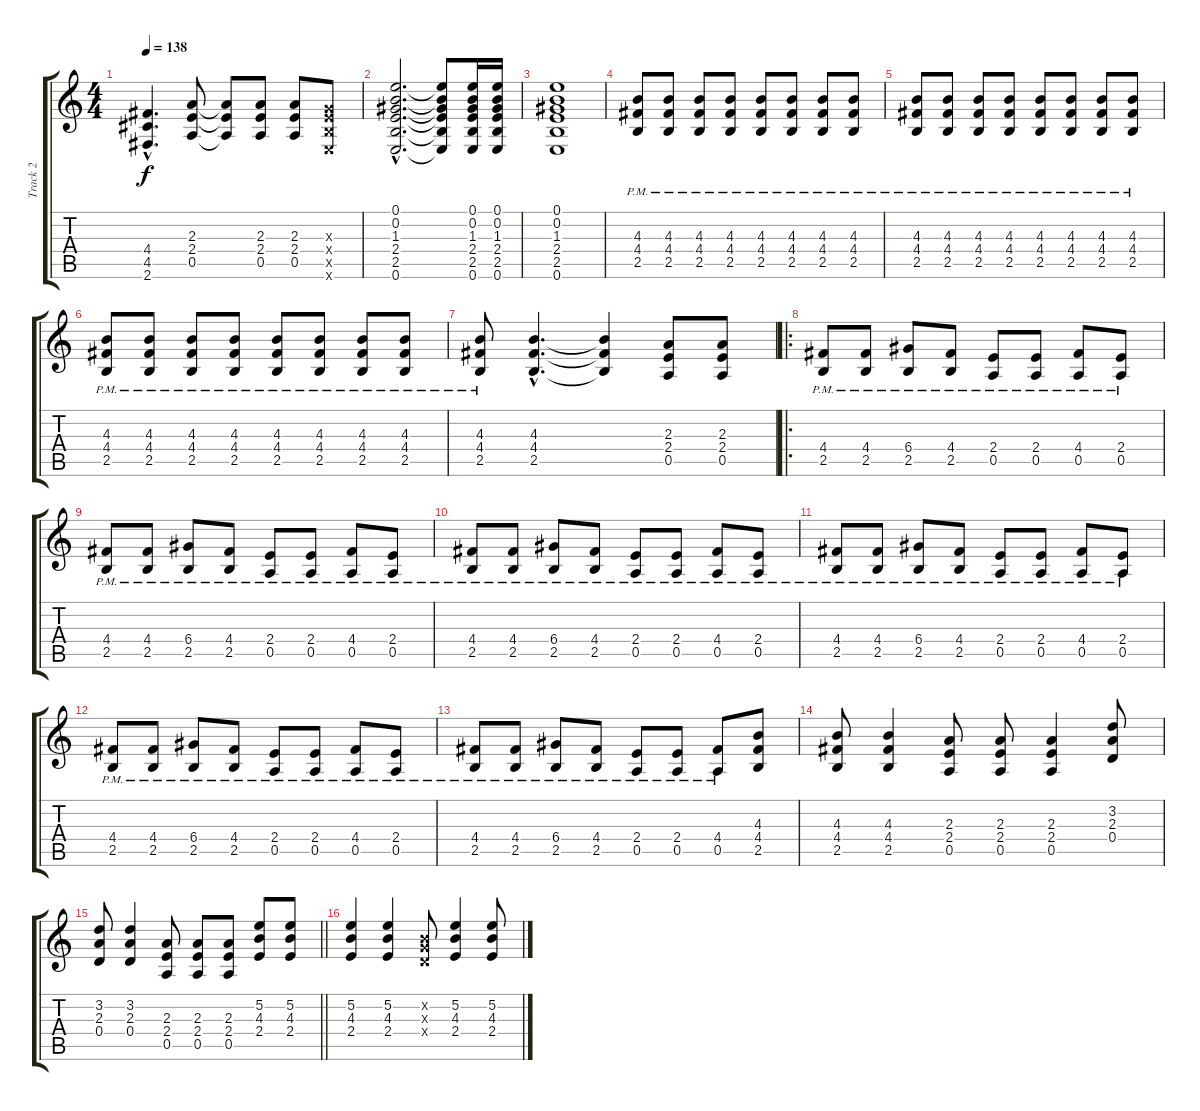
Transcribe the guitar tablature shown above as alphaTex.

\track ("Track 2" "Track 2") {instrument distortionguitar}
\staff {score tabs}
\tuning (E4 B3 G3 D3 A2 E2) {hide}
\ts (4 4)
\tempo 138
\clef g2
\ks c
(4.4{hac} 4.5{hac} 2.6{hac}).4{d dy f instrument distortionguitar} (2.3 2.4 0.5).8 (2.3{t} 2.4{t} 0.5{t}).8 (2.3 2.4 0.5).8 (2.3 2.4 0.5).8 (0.3{x} 2.4{x} 2.5{x} 0.6{x}).8 |
(0.1{hac} 0.2{hac} 1.3{hac} 2.4{hac} 2.5{hac} 0.6{hac}).2{d} (0.1{t} 0.2{t} 1.3{t} 2.4{t} 2.5{t} 0.6{t}).8 (0.1 0.2 1.3 2.4 2.5 0.6).16 (0.1 0.2 1.3 2.4 2.5 0.6).16 |
(0.1 0.2 1.3 2.4 2.5 0.6).1 |
(4.3{pm} 4.4{pm} 2.5{pm}).8 (4.3{pm} 4.4{pm} 2.5{pm}).8 (4.3{pm} 4.4{pm} 2.5{pm}).8 (4.3{pm} 4.4{pm} 2.5{pm}).8 (4.3{pm} 4.4{pm} 2.5{pm}).8 (4.3{pm} 4.4{pm} 2.5{pm}).8 (4.3{pm} 4.4{pm} 2.5{pm}).8 (4.3{pm} 4.4{pm} 2.5{pm}).8 |
(4.3{pm} 4.4{pm} 2.5{pm}).8 (4.3{pm} 4.4{pm} 2.5{pm}).8 (4.3{pm} 4.4{pm} 2.5{pm}).8 (4.3{pm} 4.4{pm} 2.5{pm}).8 (4.3{pm} 4.4{pm} 2.5{pm}).8 (4.3{pm} 4.4{pm} 2.5{pm}).8 (4.3{pm} 4.4{pm} 2.5{pm}).8 (4.3{pm} 4.4{pm} 2.5{pm}).8 |
(4.3{pm} 4.4{pm} 2.5{pm}).8 (4.3{pm} 4.4{pm} 2.5{pm}).8 (4.3{pm} 4.4{pm} 2.5{pm}).8 (4.3{pm} 4.4{pm} 2.5{pm}).8 (4.3{pm} 4.4{pm} 2.5{pm}).8 (4.3{pm} 4.4{pm} 2.5{pm}).8 (4.3{pm} 4.4{pm} 2.5{pm}).8 (4.3{pm} 4.4{pm} 2.5{pm}).8 |
(4.3{pm} 4.4{pm} 2.5{pm}).8 (4.3{hac} 4.4{hac} 2.5{hac}).4{d} (4.3{t} 4.4{t} 2.5{t}).4 (2.3 2.4 0.5).8 (2.3 2.4 0.5).8 |
\ro
(4.4{pm} 2.5{pm}).8 (4.4{pm} 2.5{pm}).8 (6.4{pm} 2.5{pm}).8 (4.4{pm} 2.5{pm}).8 (2.4{pm} 0.5{pm}).8 (2.4{pm} 0.5{pm}).8 (4.4{pm} 0.5{pm}).8 (2.4{pm} 0.5{pm}).8 |
(4.4{pm} 2.5{pm}).8 (4.4{pm} 2.5{pm}).8 (6.4{pm} 2.5{pm}).8 (4.4{pm} 2.5{pm}).8 (2.4{pm} 0.5{pm}).8 (2.4{pm} 0.5{pm}).8 (4.4{pm} 0.5{pm}).8 (2.4{pm} 0.5{pm}).8 |
(4.4{pm} 2.5{pm}).8 (4.4{pm} 2.5{pm}).8 (6.4{pm} 2.5{pm}).8 (4.4{pm} 2.5{pm}).8 (2.4{pm} 0.5{pm}).8 (2.4{pm} 0.5{pm}).8 (4.4{pm} 0.5{pm}).8 (2.4{pm} 0.5{pm}).8 |
(4.4{pm} 2.5{pm}).8 (4.4{pm} 2.5{pm}).8 (6.4{pm} 2.5{pm}).8 (4.4{pm} 2.5{pm}).8 (2.4{pm} 0.5{pm}).8 (2.4{pm} 0.5{pm}).8 (4.4{pm} 0.5{pm}).8 (2.4{pm} 0.5{pm}).8 |
(4.4{pm} 2.5{pm}).8 (4.4{pm} 2.5{pm}).8 (6.4{pm} 2.5{pm}).8 (4.4{pm} 2.5{pm}).8 (2.4{pm} 0.5{pm}).8 (2.4{pm} 0.5{pm}).8 (4.4{pm} 0.5{pm}).8 (2.4{pm} 0.5{pm}).8 |
(4.4{pm} 2.5{pm}).8 (4.4{pm} 2.5{pm}).8 (6.4{pm} 2.5{pm}).8 (4.4{pm} 2.5{pm}).8 (2.4{pm} 0.5{pm}).8 (2.4{pm} 0.5{pm}).8 (4.4{pm} 0.5{pm}).8 (4.3 4.4 2.5).8 |
(4.3 4.4 2.5).8 (4.3 4.4 2.5).4 (2.3 2.4 0.5).8 (2.3 2.4 0.5).8 (2.3 2.4 0.5).4 (3.2 2.3 0.4).8 |
\barLineRight lightlight
(3.2 2.3 0.4).8 (3.2 2.3 0.4).4 (2.3 2.4 0.5).8 (2.3 2.4 0.5).8 (2.3 2.4 0.5).8 (5.2 4.3 2.4).8 (5.2 4.3 2.4).8 |
(5.2 4.3 2.4).4 (5.2 4.3 2.4).4 (0.2{x} 0.3{x} 0.4{x}).8 (5.2 4.3 2.4).4 (5.2 4.3 2.4).8
